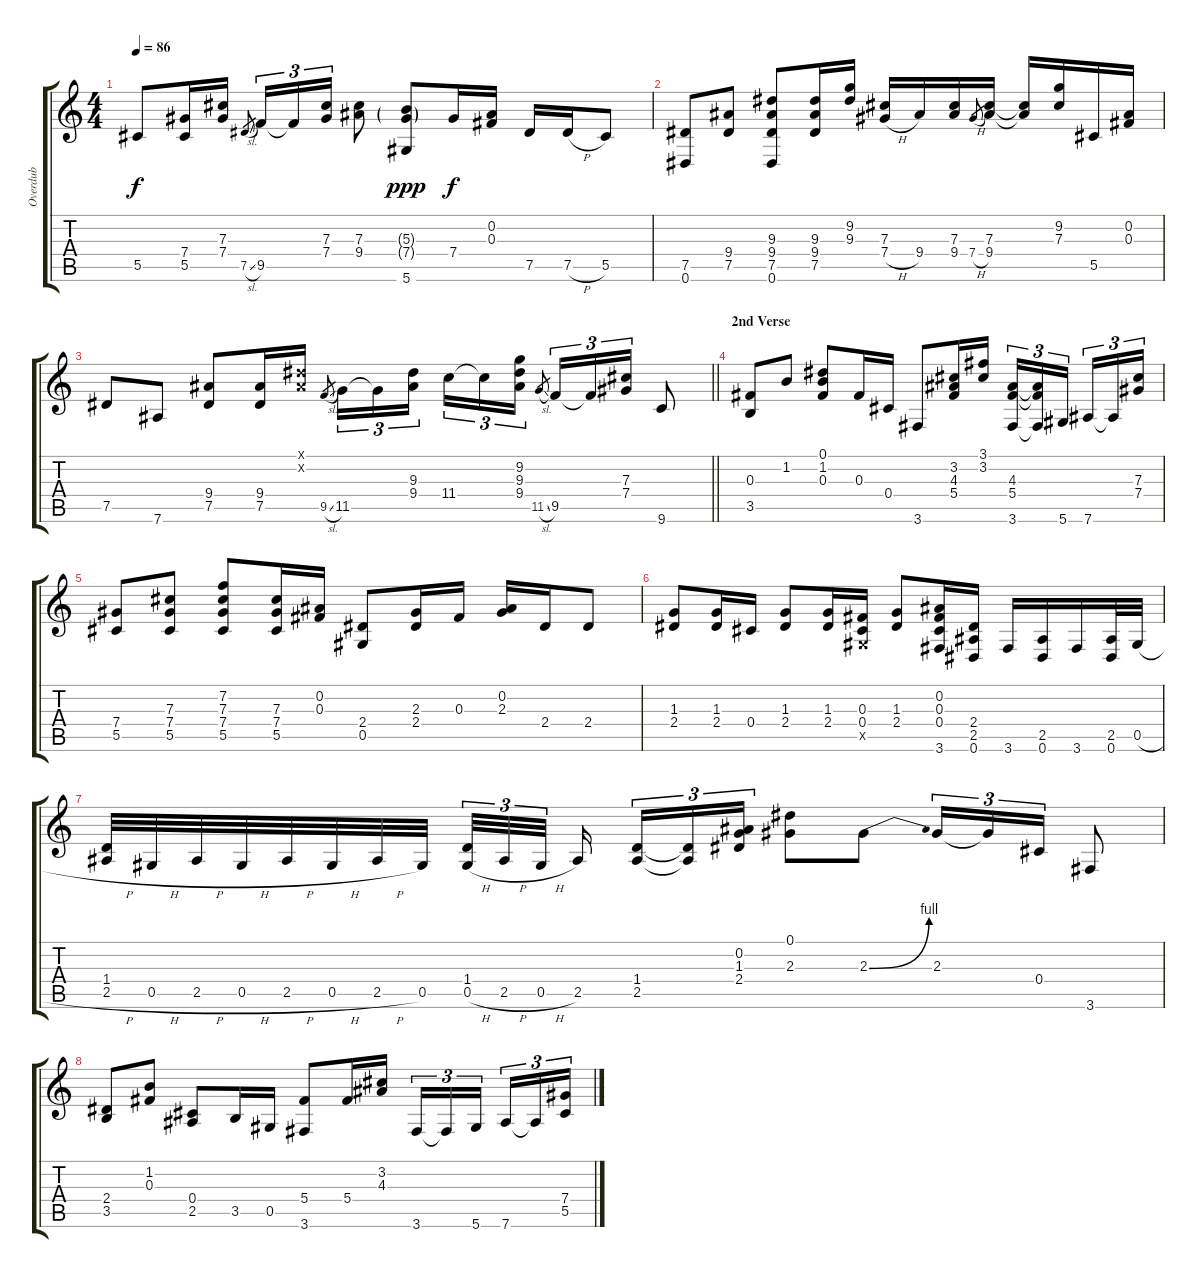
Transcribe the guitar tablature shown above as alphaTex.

\track ("Overdub" "Overdub") {instrument fretlessbass}
\staff {score tabs}
\tuning (Eb4 Bb3 Gb3 Db3 Ab2 Eb2) {hide}
\ts (4 4)
\tempo 86
\clef g2
\ks c
5.5.8{dy f} (7.4 5.5).16 (7.3 7.4).16 7.5{sl}.8{gr} 9.5.16{tu (3 2)} 9.5{t}.16{tu (3 2)} (7.3 7.4).16{tu (3 2)} (7.3 9.4).8 (5.3{g} 7.4{g} 5.6).8{dy ppp} 7.4.16{dy f} (0.2 0.3).16 7.5.16 7.5{h}.16 5.5.8 |
(7.5 0.6).8 (9.4 7.5).8 (9.3 9.4 7.5 0.6).8 (9.3 9.4 7.5).16 (9.2 9.3).16 (7.3 7.4{h}).16 9.4.16 (7.3 9.4).16 7.4{h}.8{gr} (7.3 9.4).16 (7.3{t} 9.4{t}).16 (9.2 7.3).16 5.5.16 (0.2 0.3).16 |
\barLineRight lightlight
7.5.8 7.6.8 (9.4 7.5).8 (9.4 7.5).16 (0.1{x} 0.2{x}).16 9.5{sl}.8{gr} 11.5.16{tu (3 2)} 11.5{t}.16{tu (3 2)} (9.3 9.4).16{tu (3 2)} 11.4.16{tu (3 2)} 11.4{t}.16{tu (3 2)} (9.2 9.3 9.4).16{tu (3 2)} 11.5{sl}.8{gr} 9.5.16{tu (3 2)} 9.5{t}.16{tu (3 2)} (7.3 7.4).16{tu (3 2)} 9.6.8 |
\section ("" "2nd Verse")
(0.3 3.5).8 1.2.8 (0.1 1.2 0.3).8 0.3.16 0.4.16 3.6.8 (3.2 4.3 5.4).16 (3.1 3.2).16 (4.3 5.4 3.6).16{tu (3 2)} (4.3{t} 5.4{t} 3.6{t}).16{tu (3 2)} 5.6.16{tu (3 2)} 7.6.16{tu (3 2)} 7.6{t}.16{tu (3 2)} (7.3 7.4).16{tu (3 2)} |
(7.4 5.5).8 (7.3 7.4 5.5).8 (7.2 7.3 7.4 5.5).8 (7.3 7.4 5.5).16 (0.2 0.3).16 (2.4 0.5).8 (2.3 2.4).16 0.3.16 (0.2 2.3).16 2.4.16 2.4.8 |
(1.3 2.4).8 (1.3 2.4).16 0.4.16 (1.3 2.4).8 (1.3 2.4).16 (0.3 0.4 0.5{x}).16 (1.3 2.4).8 (0.2 0.3 0.4 3.6).16 (2.4 2.5 0.6).16 3.6.16 (2.5 0.6).16 3.6.16 (2.5 0.6).32 0.5{h}.32 |
(1.4 2.5{h}).32 0.5{h}.32 2.5{h}.32 0.5{h}.32 2.5{h}.32 0.5{h}.32 2.5{h}.32 0.5.32 (1.4 0.5{h}).32{tu (3 2)} 2.5{h}.32{tu (3 2)} 0.5{h}.32{tu (3 2)} 2.5.16 (1.4 2.5).16{tu (3 2)} (1.4{t} 2.5{t}).16{tu (3 2)} (0.2 1.3 2.4).16{tu (3 2)} (0.1 2.3).8 2.3{be (bend 0 0 60 4)}.8 2.3.16{tu (3 2)} 2.3{t}.16{tu (3 2)} 0.4.16{tu (3 2)} 3.6.8 |
(2.4 3.5).8 (1.2 0.3).8 (0.4 2.5).8 3.5.16 0.5.16 (5.4 3.6).8 5.4.16 (3.2 4.3).16 3.6.16{tu (3 2)} 3.6{t}.16{tu (3 2)} 5.6.16{tu (3 2)} 7.6.16{tu (3 2)} 7.6{t}.16{tu (3 2)} (7.4 5.5).16{tu (3 2)}
